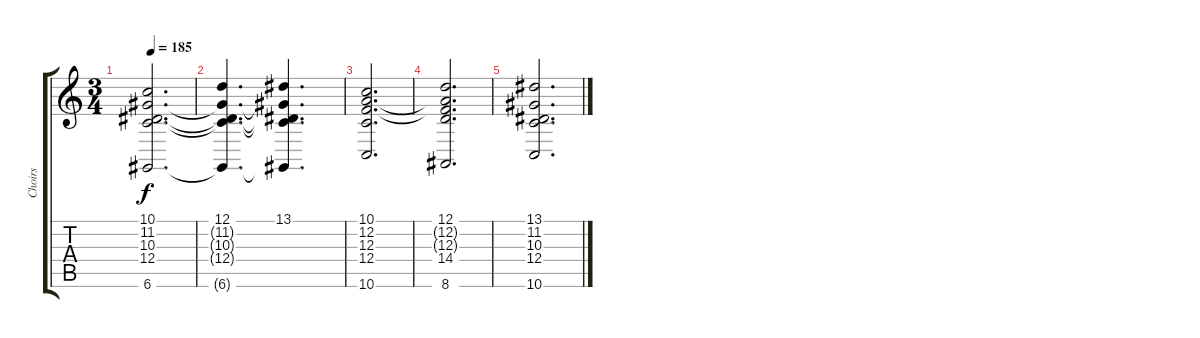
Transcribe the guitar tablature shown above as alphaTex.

\track ("Choirs" "Choirs") {instrument choiraahs}
\staff {score tabs}
\tuning (D4 A3 F3 C3 G2 D2) {hide}
\ts (3 4)
\tempo 185
\clef g2
\ks c
(10.1 11.2 10.3 12.4 6.6).2{d dy f} |
(12.1 11.2{t} 10.3{t} 12.4{t} 6.6{t}).4{d} (13.1 11.2{t} 10.3{t} 12.4{t} 6.6{t}).4{d} |
(10.1 12.2 12.3 12.4 10.6).2{d} |
(12.1 12.2{t} 12.3{t} 14.4 8.6).2{d} |
(13.1 11.2 10.3 12.4 10.6).2{d}
